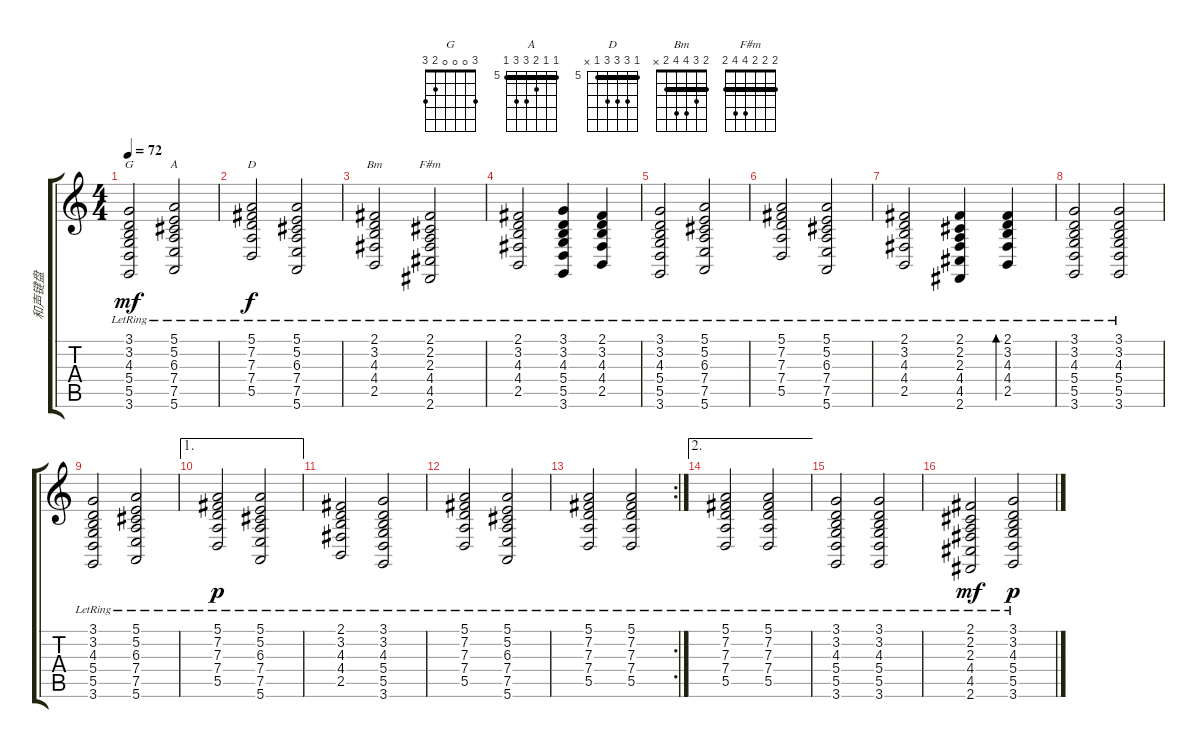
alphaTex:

\track ("和声键盘" "和声键盘") {instrument acousticgrandpiano bank 4}
\staff {score tabs}
\tuning (E4 B3 G3 D3 A2 E2) {hide}
\chord ("G" 3 0 0 0 2 3)
\chord ("A" 5 5 6 7 7 5) {firstfret 5 barre 5}
\chord ("D" 5 7 7 7 5 x) {firstfret 5 barre 5}
\chord ("Bm" 2 3 4 4 2 x) {barre 2}
\chord ("F#m" 2 2 2 4 4 2) {barre 2}
\ts (4 4)
\tempo 72
\clef g2
\ks c
(3.1{lr} 3.2{lr} 4.3{lr} 5.4{lr} 5.5{lr} 3.6{lr}).2{ch "G" dy mf} (5.1{lr} 5.2{lr} 6.3{lr} 7.4{lr} 7.5{lr} 5.6{lr}).2{ch "A"} |
(5.1{lr} 7.2{lr} 7.3{lr} 7.4{lr} 5.5{lr}).2{ch "D" dy f} (5.1{lr} 5.2{lr} 6.3{lr} 7.4{lr} 7.5{lr} 5.6{lr}).2 |
(2.1{lr} 3.2{lr} 4.3{lr} 4.4{lr} 2.5{lr}).2{ch "Bm"} (2.1{lr} 2.2{lr} 2.3{lr} 4.4{lr} 4.5{lr} 2.6{lr}).2{ch "F#m"} |
(2.1{lr} 3.2{lr} 4.3{lr} 4.4{lr} 2.5{lr}).2 (3.1{lr} 3.2{lr} 4.3{lr} 5.4{lr} 5.5{lr} 3.6{lr}).4 (2.1{lr} 3.2{lr} 4.3{lr} 4.4{lr} 2.5{lr}).4 |
(3.1{lr} 3.2{lr} 4.3{lr} 5.4{lr} 5.5{lr} 3.6{lr}).2 (5.1{lr} 5.2{lr} 6.3{lr} 7.4{lr} 7.5{lr} 5.6{lr}).2 |
(5.1{lr} 7.2{lr} 7.3{lr} 7.4{lr} 5.5{lr}).2 (5.1{lr} 5.2{lr} 6.3{lr} 7.4{lr} 7.5{lr} 5.6{lr}).2 |
(2.1{lr} 3.2{lr} 4.3{lr} 4.4{lr} 2.5{lr}).2 (2.1{lr} 2.2{lr} 2.3{lr} 4.4{lr} 4.5{lr} 2.6{lr}).4 (2.1{lr} 3.2{lr} 4.3{lr} 4.4{lr} 2.5{lr}).4{bd 60} |
(3.1{lr} 3.2{lr} 4.3{lr} 5.4{lr} 5.5{lr} 3.6{lr}).2 (3.1{lr} 3.2{lr} 4.3{lr} 5.4{lr} 5.5{lr} 3.6{lr}).2 |
(3.1{lr} 3.2{lr} 4.3{lr} 5.4{lr} 5.5{lr} 3.6{lr}).2 (5.1{lr} 5.2{lr} 6.3{lr} 7.4{lr} 7.5{lr} 5.6{lr}).2 |
\ae 1
(5.1{lr} 7.2{lr} 7.3{lr} 7.4{lr} 5.5{lr}).2{dy p} (5.1{lr} 5.2{lr} 6.3{lr} 7.4{lr} 7.5{lr} 5.6{lr}).2 |
(2.1{lr} 3.2{lr} 4.3{lr} 4.4{lr} 2.5{lr}).2 (3.1{lr} 3.2{lr} 4.3{lr} 5.4{lr} 5.5{lr} 3.6{lr}).2 |
(5.1{lr} 7.2{lr} 7.3{lr} 7.4{lr} 5.5{lr}).2 (5.1{lr} 5.2{lr} 6.3{lr} 7.4{lr} 7.5{lr} 5.6{lr}).2 |
\rc 2
(5.1{lr} 7.2{lr} 7.3{lr} 7.4{lr} 5.5{lr}).2 (5.1{lr} 7.2{lr} 7.3{lr} 7.4{lr} 5.5{lr}).2 |
\ae 2
(5.1{lr} 7.2{lr} 7.3{lr} 7.4{lr} 5.5{lr}).2 (5.1{lr} 7.2{lr} 7.3{lr} 7.4{lr} 5.5{lr}).2 |
(3.1{lr} 3.2{lr} 4.3{lr} 5.4{lr} 5.5{lr} 3.6{lr}).2 (3.1{lr} 3.2{lr} 4.3{lr} 5.4{lr} 5.5{lr} 3.6{lr}).2 |
(2.1{lr} 2.2{lr} 2.3{lr} 4.4{lr} 4.5{lr} 2.6{lr}).2{dy mf} (3.1{lr} 3.2{lr} 4.3{lr} 5.4{lr} 5.5{lr} 3.6{lr}).2{dy p}
